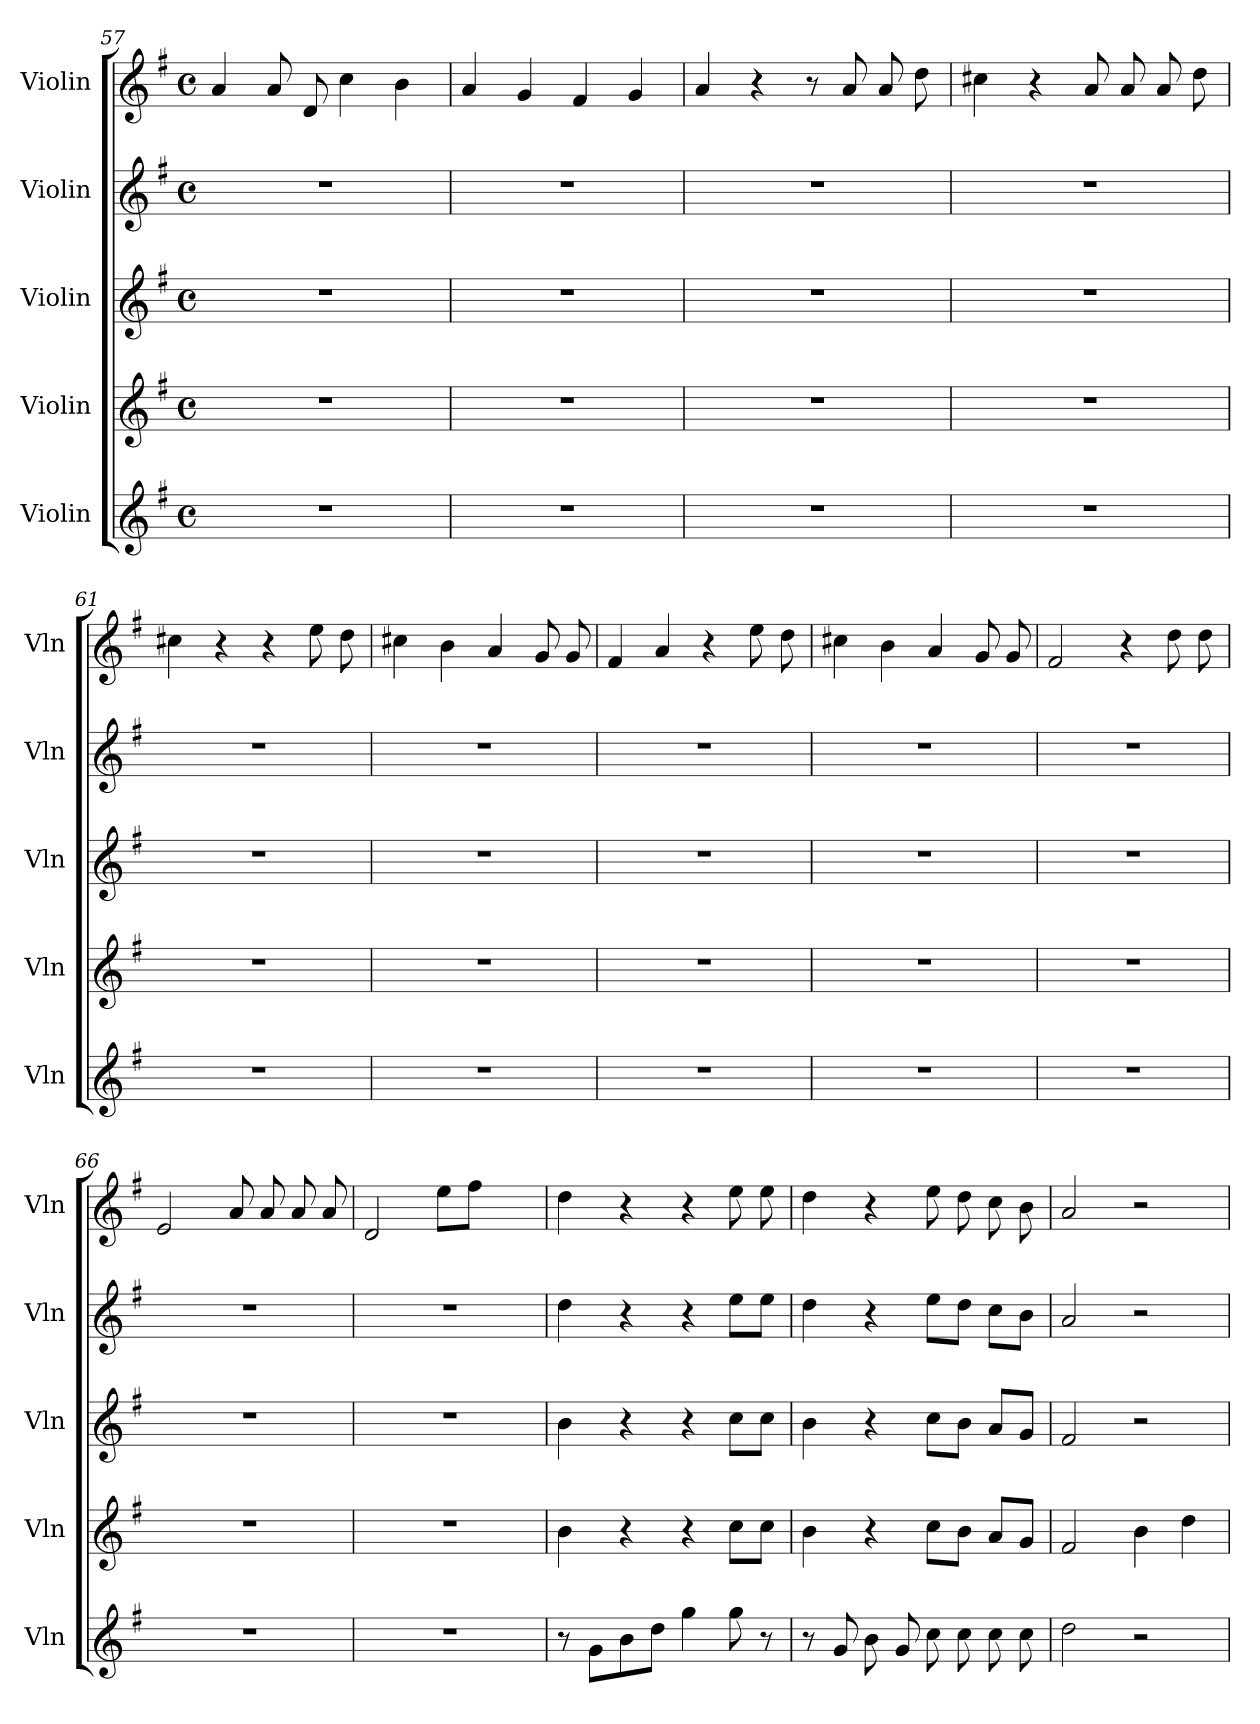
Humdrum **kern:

**kern	**kern	**kern	**kern	**kern
*part5	*part4	*part3	*part2	*part1
*staff5	*staff4	*staff3	*staff2	*staff1
*I"Violin	*I"Violin	*I"Violin	*I"Violin	*I"Violin
*I'Vln	*I'Vln	*I'Vln	*I'Vln	*I'Vln
*clefG2	*clefG2	*clefG2	*clefG2	*clefG2
*k[f#]	*k[f#]	*k[f#]	*k[f#]	*k[f#]
*M4/4	*M4/4	*M4/4	*M4/4	*M4/4
*met(c)	*met(c)	*met(c)	*met(c)	*met(c)
=57	=57	=57	=57	=57
1r	1r	1r	1r	4a/
.	.	.	.	8a/
.	.	.	.	8d/
.	.	.	.	4cc\
.	.	.	.	4b\
=58	=58	=58	=58	=58
1r	1r	1r	1r	4a/
.	.	.	.	4g/
.	.	.	.	4f#/
.	.	.	.	4g/
=59	=59	=59	=59	=59
1r	1r	1r	1r	4a/
.	.	.	.	4r
.	.	.	.	8r
.	.	.	.	8a/
.	.	.	.	8a/
.	.	.	.	8dd\
=60	=60	=60	=60	=60
1r	1r	1r	1r	4cc#X\
.	.	.	.	4r
.	.	.	.	8a/
.	.	.	.	8a/
.	.	.	.	8a/
.	.	.	.	8dd\
=61	=61	=61	=61	=61
1r	1r	1r	1r	4cc#X\
.	.	.	.	4r
.	.	.	.	4r
.	.	.	.	8ee\
.	.	.	.	8dd\
!!LO:LB:g=z
=62	=62	=62	=62	=62
1r	1r	1r	1r	4cc#X\
.	.	.	.	4b\
.	.	.	.	4a/
.	.	.	.	8g/
.	.	.	.	8g/
=63	=63	=63	=63	=63
1r	1r	1r	1r	4f#/
.	.	.	.	4a/
.	.	.	.	4r
.	.	.	.	8ee\
.	.	.	.	8dd\
=64	=64	=64	=64	=64
1r	1r	1r	1r	4cc#X\
.	.	.	.	4b\
.	.	.	.	4a/
.	.	.	.	8g/
.	.	.	.	8g/
=65	=65	=65	=65	=65
1r	1r	1r	1r	2f#/
.	.	.	.	4r
.	.	.	.	8dd\
.	.	.	.	8dd\
=66	=66	=66	=66	=66
1r	1r	1r	1r	2e/
.	.	.	.	8a/
.	.	.	.	8a/
.	.	.	.	8a/
.	.	.	.	8a/
=67	=67	=67	=67	=67
1r	1r	1r	1r	2d/
.	.	.	.	8ee\L
.	.	.	.	8ff#\J
.	.	.	.	4ryy
!!LO:PB:g=z
=68	=68	=68	=68	=68
8r	4b\	4b\	4dd\	4dd\
8g\L	.	.	.	.
8b\	4r	4r	4r	4r
8dd\J	.	.	.	.
4gg\	4r	4r	4r	4r
8gg\	8cc\L	8cc\L	8ee\L	8ee\
8r	8cc\J	8cc\J	8ee\J	8ee\
=69	=69	=69	=69	=69
8r	4b\	4b\	4dd\	4dd\
8g/	.	.	.	.
8b\	4r	4r	4r	4r
8g/	.	.	.	.
8cc\	8cc\L	8cc\L	8ee\L	8ee\
8cc\	8b\J	8b\J	8dd\J	8dd\
8cc\	8a/L	8a/L	8cc\L	8cc\
8cc\	8g/J	8g/J	8b\J	8b\
=70	=70	=70	=70	=70
2dd\	2f#/	2f#/	2a/	2a/
2r	4b\	2r	2r	2r
.	4dd\	.	.	.
=	=	=	=	=
*-	*-	*-	*-	*-
